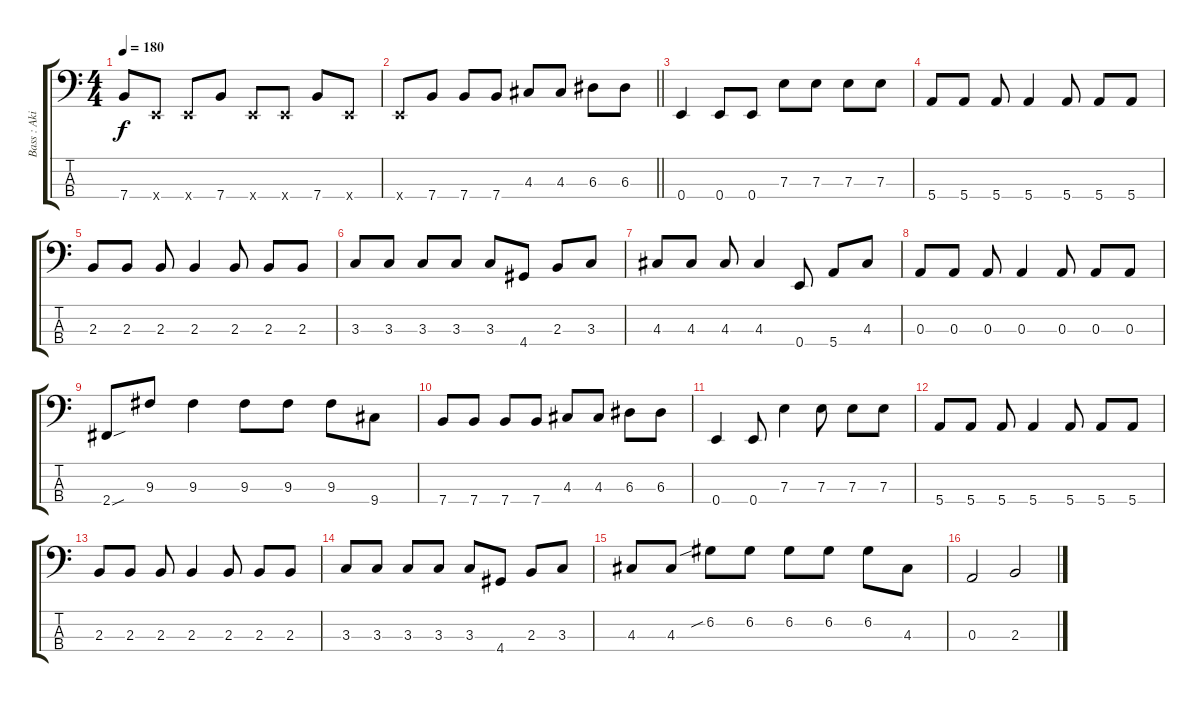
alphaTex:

\track ("Bass : Akiyama Mio - Chan" "Bass : Aki") {instrument electricbasspick}
\staff {score tabs}
\tuning (G2 D2 A1 E1) {hide}
\ts (4 4)
\tempo 180
\clef f4
\ks c
7.4.8{dy f} 0.4{x}.8 0.4{x}.8 7.4.8 0.4{x}.8 0.4{x}.8 7.4.8 0.4{x}.8 |
\barLineRight lightlight
0.4{x}.8 7.4.8 7.4.8 7.4.8 4.3.8 4.3.8 6.3.8 6.3.8 |
0.4.4 0.4.8 0.4.8 7.3.8 7.3.8 7.3.8 7.3.8 |
5.4.8 5.4.8 5.4.8 5.4.4 5.4.8 5.4.8 5.4.8 |
2.3.8 2.3.8 2.3.8 2.3.4 2.3.8 2.3.8 2.3.8 |
3.3.8 3.3.8 3.3.8 3.3.8 3.3.8 4.4.8 2.3.8 3.3.8 |
4.3.8 4.3.8 4.3.8 4.3.4 0.4.8 5.4.8 4.3.8 |
0.3.8 0.3.8 0.3.8 0.3.4 0.3.8 0.3.8 0.3.8 |
2.4{sou}.8 9.3.8 9.3.4 9.3.8 9.3.8 9.3.8 9.4.8 |
7.4.8 7.4.8 7.4.8 7.4.8 4.3.8 4.3.8 6.3.8 6.3.8 |
0.4.4 0.4.8 7.3.4 7.3.8 7.3.8 7.3.8 |
5.4.8 5.4.8 5.4.8 5.4.4 5.4.8 5.4.8 5.4.8 |
2.3.8 2.3.8 2.3.8 2.3.4 2.3.8 2.3.8 2.3.8 |
3.3.8 3.3.8 3.3.8 3.3.8 3.3.8 4.4.8 2.3.8 3.3.8 |
4.3.8 4.3.8 6.2{sib}.8 6.2.8 6.2.8 6.2.8 6.2.8 4.3.8 |
0.3.2 2.3.2
